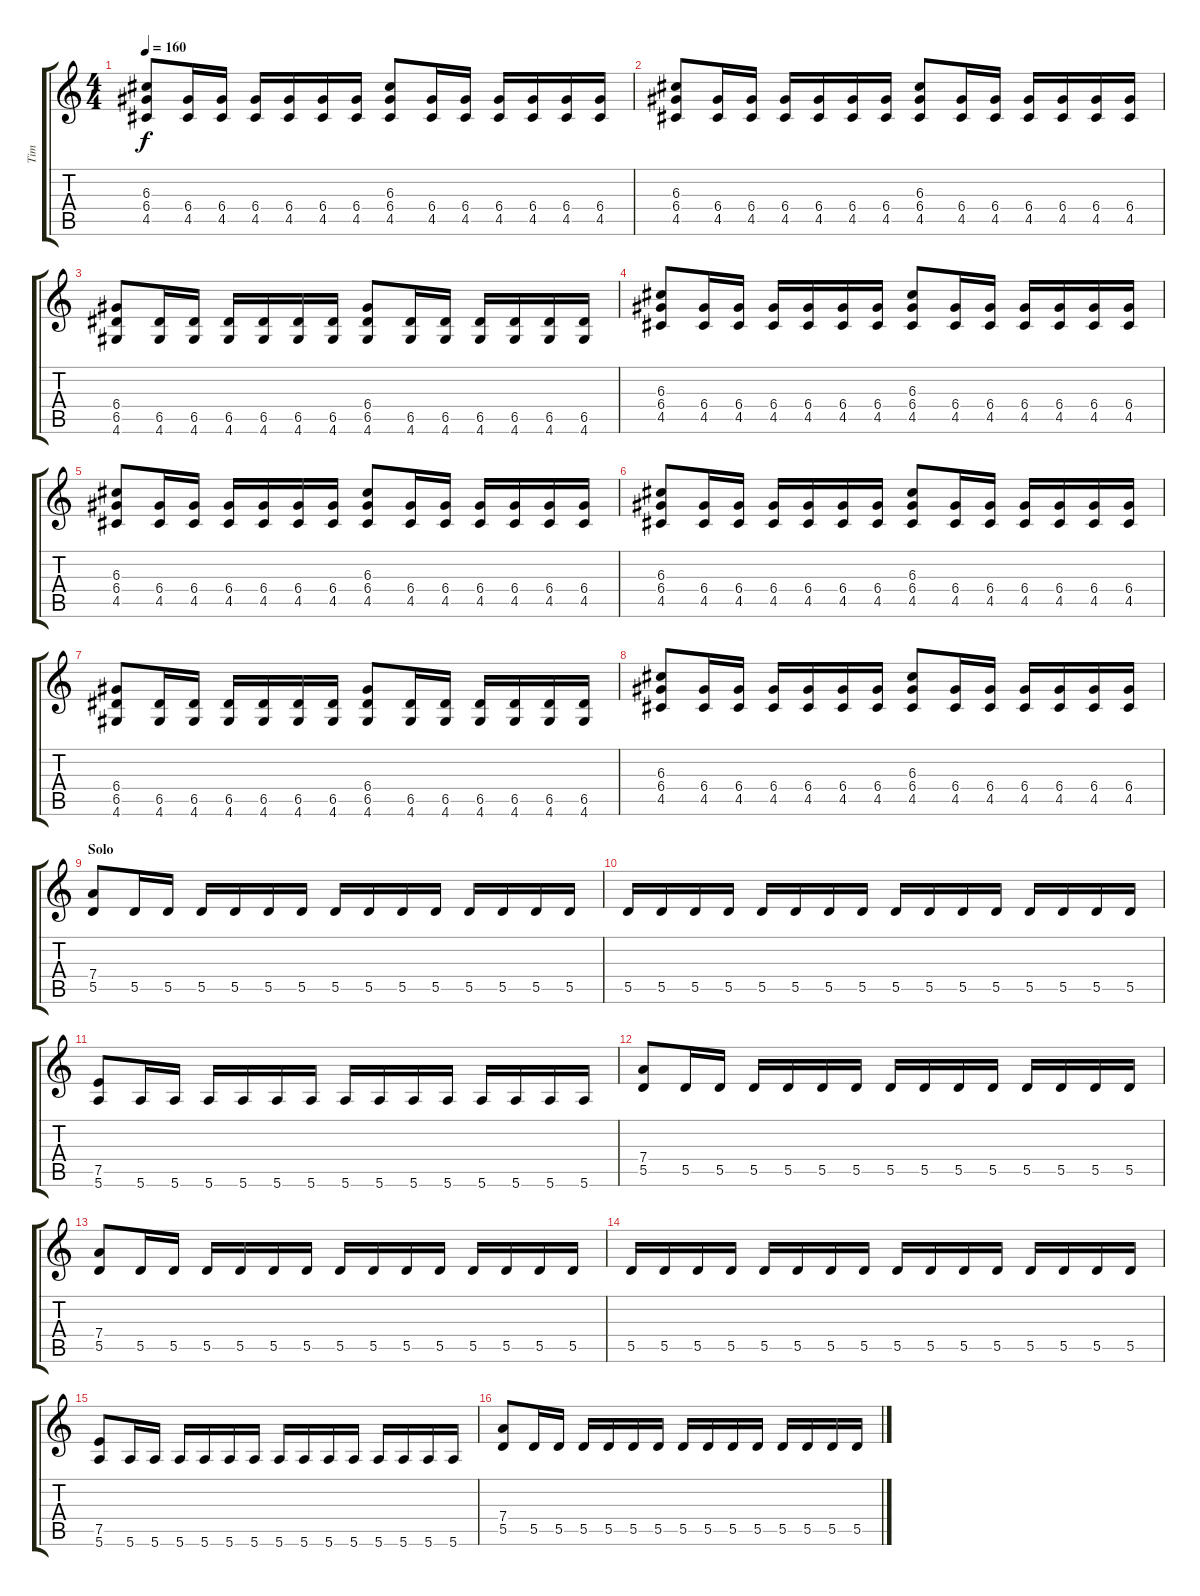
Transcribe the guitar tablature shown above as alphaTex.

\track ("Tim" "Tim") {instrument distortionguitar}
\staff {score tabs}
\tuning (E4 B3 G3 D3 A2 E2) {hide}
\ts (4 4)
\tempo 160
\clef g2
\ks c
(6.3 6.4 4.5).8{dy f} (6.4 4.5).16 (6.4 4.5).16 (6.4 4.5).16 (6.4 4.5).16 (6.4 4.5).16 (6.4 4.5).16 (6.3 6.4 4.5).8 (6.4 4.5).16 (6.4 4.5).16 (6.4 4.5).16 (6.4 4.5).16 (6.4 4.5).16 (6.4 4.5).16 |
(6.3 6.4 4.5).8 (6.4 4.5).16 (6.4 4.5).16 (6.4 4.5).16 (6.4 4.5).16 (6.4 4.5).16 (6.4 4.5).16 (6.3 6.4 4.5).8 (6.4 4.5).16 (6.4 4.5).16 (6.4 4.5).16 (6.4 4.5).16 (6.4 4.5).16 (6.4 4.5).16 |
(6.4 6.5 4.6).8 (6.5 4.6).16 (6.5 4.6).16 (6.5 4.6).16 (6.5 4.6).16 (6.5 4.6).16 (6.5 4.6).16 (6.4 6.5 4.6).8 (6.5 4.6).16 (6.5 4.6).16 (6.5 4.6).16 (6.5 4.6).16 (6.5 4.6).16 (6.5 4.6).16 |
(6.3 6.4 4.5).8 (6.4 4.5).16 (6.4 4.5).16 (6.4 4.5).16 (6.4 4.5).16 (6.4 4.5).16 (6.4 4.5).16 (6.3 6.4 4.5).8 (6.4 4.5).16 (6.4 4.5).16 (6.4 4.5).16 (6.4 4.5).16 (6.4 4.5).16 (6.4 4.5).16 |
(6.3 6.4 4.5).8 (6.4 4.5).16 (6.4 4.5).16 (6.4 4.5).16 (6.4 4.5).16 (6.4 4.5).16 (6.4 4.5).16 (6.3 6.4 4.5).8 (6.4 4.5).16 (6.4 4.5).16 (6.4 4.5).16 (6.4 4.5).16 (6.4 4.5).16 (6.4 4.5).16 |
(6.3 6.4 4.5).8 (6.4 4.5).16 (6.4 4.5).16 (6.4 4.5).16 (6.4 4.5).16 (6.4 4.5).16 (6.4 4.5).16 (6.3 6.4 4.5).8 (6.4 4.5).16 (6.4 4.5).16 (6.4 4.5).16 (6.4 4.5).16 (6.4 4.5).16 (6.4 4.5).16 |
(6.4 6.5 4.6).8 (6.5 4.6).16 (6.5 4.6).16 (6.5 4.6).16 (6.5 4.6).16 (6.5 4.6).16 (6.5 4.6).16 (6.4 6.5 4.6).8 (6.5 4.6).16 (6.5 4.6).16 (6.5 4.6).16 (6.5 4.6).16 (6.5 4.6).16 (6.5 4.6).16 |
(6.3 6.4 4.5).8 (6.4 4.5).16 (6.4 4.5).16 (6.4 4.5).16 (6.4 4.5).16 (6.4 4.5).16 (6.4 4.5).16 (6.3 6.4 4.5).8 (6.4 4.5).16 (6.4 4.5).16 (6.4 4.5).16 (6.4 4.5).16 (6.4 4.5).16 (6.4 4.5).16 |
\section ("" "Solo")
(7.4 5.5).8 5.5.16 5.5.16 5.5.16 5.5.16 5.5.16 5.5.16 5.5.16 5.5.16 5.5.16 5.5.16 5.5.16 5.5.16 5.5.16 5.5.16 |
5.5.16 5.5.16 5.5.16 5.5.16 5.5.16 5.5.16 5.5.16 5.5.16 5.5.16 5.5.16 5.5.16 5.5.16 5.5.16 5.5.16 5.5.16 5.5.16 |
(7.5 5.6).8 5.6.16 5.6.16 5.6.16 5.6.16 5.6.16 5.6.16 5.6.16 5.6.16 5.6.16 5.6.16 5.6.16 5.6.16 5.6.16 5.6.16 |
(7.4 5.5).8 5.5.16 5.5.16 5.5.16 5.5.16 5.5.16 5.5.16 5.5.16 5.5.16 5.5.16 5.5.16 5.5.16 5.5.16 5.5.16 5.5.16 |
(7.4 5.5).8 5.5.16 5.5.16 5.5.16 5.5.16 5.5.16 5.5.16 5.5.16 5.5.16 5.5.16 5.5.16 5.5.16 5.5.16 5.5.16 5.5.16 |
5.5.16 5.5.16 5.5.16 5.5.16 5.5.16 5.5.16 5.5.16 5.5.16 5.5.16 5.5.16 5.5.16 5.5.16 5.5.16 5.5.16 5.5.16 5.5.16 |
(7.5 5.6).8 5.6.16 5.6.16 5.6.16 5.6.16 5.6.16 5.6.16 5.6.16 5.6.16 5.6.16 5.6.16 5.6.16 5.6.16 5.6.16 5.6.16 |
(7.4 5.5).8 5.5.16 5.5.16 5.5.16 5.5.16 5.5.16 5.5.16 5.5.16 5.5.16 5.5.16 5.5.16 5.5.16 5.5.16 5.5.16 5.5.16
